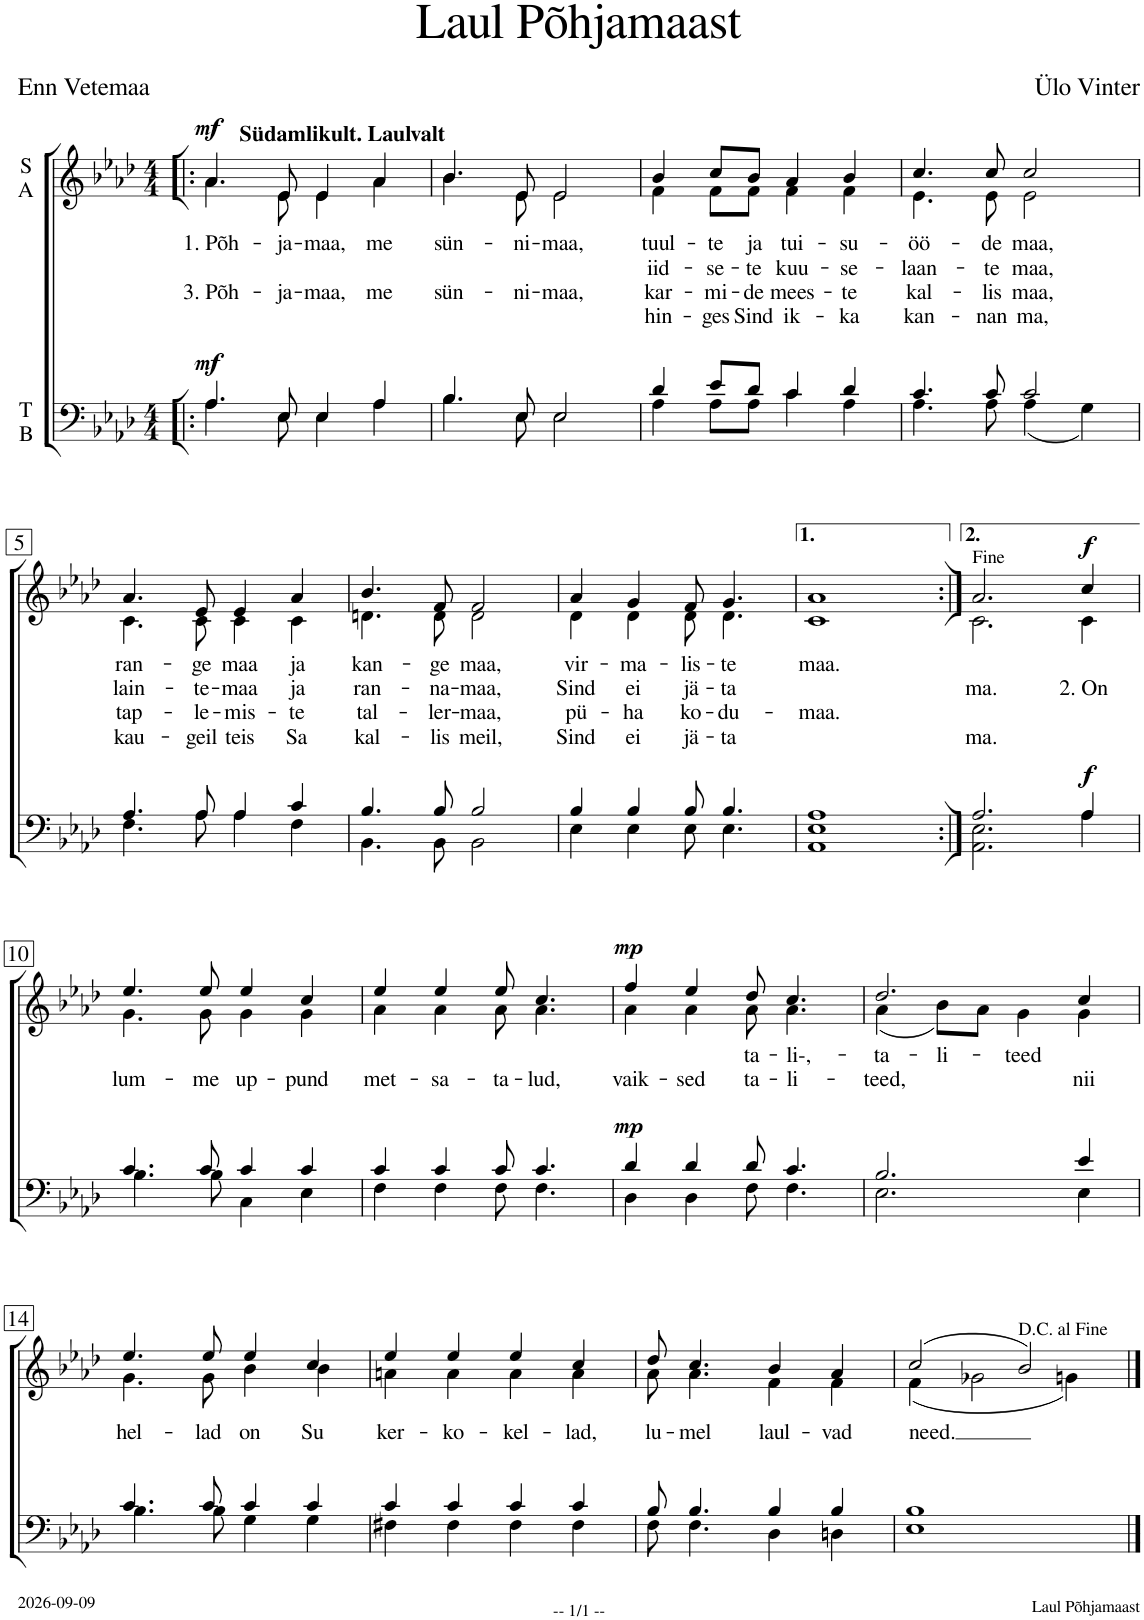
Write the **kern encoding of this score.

**kern	**dynam	**kern	**text	**text	**text	**text	**dynam
*part2	*part2	*part1	*part1	*part1	*part1	*part1	*part1
*staff2	*staff2	*staff1	*staff1	*staff1	*staff1	*staff1	*staff1
*I"T B	*	*I"S A	*	*	*	*	*
*clefF4	*	*clefG2	*	*	*	*	*
*k[b-e-a-d-]	*	*k[b-e-a-d-]	*	*	*	*	*
*M4/4	*	*M4/4	*	*	*	*	*
=1!|:	=1!|:	=1!|:	=1!|:	=1!|:	=1!|:	=1!|:	=1!|:
*^	*	*	*	*	*	*	*
!	!	!	!LO:TX:a:B:t=Südamlikult. Laulvalt	!	!	!	!	!
!	!	!LO:DY:a	!	!LO:LY:b	!	!LO:LY:b	!	!LO:DY:a
*	*	*	*^	*	*	*	*	*
4.A-/	4.A-\	mf	4.a-/	4.a-\	1. Põh-	.	3. Põh-	.	mf
!	!	!	!	!	!LO:LY:b	!	!LO:LY:b	!	!
8E-/	8E-\	.	8e-/	8e-\	-ja-	.	-ja-	.	.
!	!	!	!	!	!LO:LY:b	!	!LO:LY:b	!	!
4E-/	4E-\	.	4e-/	4e-\	-maa,	.	-maa,	.	.
!	!	!	!	!	!LO:LY:b	!	!LO:LY:b	!	!
4A-/	4A-\	.	4a-/	4a-\	me	.	me	.	.
=2	=2	=2	=2	=2	=2	=2	=2	=2	=2
!	!	!	!	!	!LO:LY:b	!	!LO:LY:b	!	!
4.B-/	4.B-\	.	4.b-/	4.b-\	sün-	.	sün-	.	.
!	!	!	!	!	!LO:LY:b	!	!LO:LY:b	!	!
8E-/	8E-\	.	8e-/	8e-\	-ni-	.	-ni-	.	.
!	!	!	!	!	!LO:LY:b	!	!LO:LY:b	!	!
2E-/	2E-\	.	2e-/	2e-\	-maa,	.	-maa,	.	.
=3	=3	=3	=3	=3	=3	=3	=3	=3	=3
!	!	!	!	!	!LO:LY:b	!LO:LY:b	!LO:LY:b	!LO:LY:b	!
4d-/	4A-\	.	4b-/	4f\	tuul-	iid-	kar-	hin-	.
!	!	!	!	!	!LO:LY:b	!LO:LY:b	!LO:LY:b	!LO:LY:b	!
8e-/L	8A-\L	.	8cc/L	8f\L	-te	-se-	-mi-	-ges	.
!	!	!	!	!	!LO:LY:b	!LO:LY:b	!LO:LY:b	!LO:LY:b	!
8d-/J	8A-\J	.	8b-/J	8f\J	ja	-te	-de	Sind	.
!	!	!	!	!	!LO:LY:b	!LO:LY:b	!LO:LY:b	!LO:LY:b	!
4c/	4c\	.	4a-/	4f\	tui-	kuu-	mees-	ik-	.
!	!	!	!	!	!LO:LY:b	!LO:LY:b	!LO:LY:b	!LO:LY:b	!
4d-/	4A-\	.	4b-/	4f\	-su-	-se-	-te	-ka	.
=4	=4	=4	=4	=4	=4	=4	=4	=4	=4
!	!	!	!	!	!LO:LY:b	!LO:LY:b	!LO:LY:b	!LO:LY:b	!
4.c/	4.A-\	.	4.cc/	4.e-\	-öö-	-laan-	kal-	kan-	.
!	!	!	!	!	!LO:LY:b	!LO:LY:b	!LO:LY:b	!LO:LY:b	!
8c/	8A-\	.	8cc/	8e-\	-de	-te	-lis	-nan	.
!	!	!	!	!	!LO:LY:b	!LO:LY:b	!LO:LY:b	!LO:LY:b	!
2c/	(4A-\	.	2cc/	2e-\	maa,	maa,	maa,	ma,	.
.	4G\)	.	.	.	.	.	.	.	.
!!LO:LB:g=z	!!
=5	=5	=5	=5	=5	=5	=5	=5	=5	=5
!	!	!	!	!	!LO:LY:b	!LO:LY:b	!LO:LY:b	!LO:LY:b	!
4.A-/	4.F\	.	4.a-/	4.c\	ran-	lain-	tap-	kau-	.
!	!	!	!	!	!LO:LY:b	!LO:LY:b	!LO:LY:b	!LO:LY:b	!
8A-/	8A-\	.	8e-/	8c\	-ge	-te-	-le-	-geil	.
!	!	!	!	!	!LO:LY:b	!LO:LY:b	!LO:LY:b	!LO:LY:b	!
4A-/	4A-\	.	4e-/	4c\	maa	-maa	-mis-	teis	.
!	!	!	!	!	!LO:LY:b	!LO:LY:b	!LO:LY:b	!LO:LY:b	!
4c/	4F\	.	4a-/	4c\	ja	ja	-te	Sa	.
=6	=6	=6	=6	=6	=6	=6	=6	=6	=6
!	!	!	!	!	!LO:LY:b	!LO:LY:b	!LO:LY:b	!LO:LY:b	!
4.B-/	4.BB-\	.	4.b-/	4.dn\	kan-	ran-	tal-	kal-	.
!	!	!	!	!	!LO:LY:b	!LO:LY:b	!LO:LY:b	!LO:LY:b	!
8B-/	8BB-\	.	8f/	8d\	-ge	-na-	-ler-	-lis	.
!	!	!	!	!	!LO:LY:b	!LO:LY:b	!LO:LY:b	!LO:LY:b	!
2B-/	2BB-\	.	2f/	2d\	maa,	-maa,	-maa,	meil,	.
=7	=7	=7	=7	=7	=7	=7	=7	=7	=7
!	!	!	!	!	!LO:LY:b	!LO:LY:b	!LO:LY:b	!LO:LY:b	!
4B-/	4E-\	.	4a-/	4d-\	vir-	Sind	pü-	Sind	.
!	!	!	!	!	!LO:LY:b	!LO:LY:b	!LO:LY:b	!LO:LY:b	!
4B-/	4E-\	.	4g/	4d-\	-ma-	ei	-ha	ei	.
!	!	!	!	!	!LO:LY:b	!LO:LY:b	!LO:LY:b	!LO:LY:b	!
8B-/	8E-\	.	8f/	8d-\	-lis-	jä-	ko-	jä-	.
!	!	!	!	!	!LO:LY:b	!LO:LY:b	!LO:LY:b	!LO:LY:b	!
4.B-/	4.E-\	.	4.g/	4.d-\	-te	-ta	-du-	-ta	.
=8	=8	=8	=8	=8	=8	=8	=8	=8	=8
!	!	!	!	!	!LO:LY:b	!	!LO:LY:b	!	!
1A-	1AA- 1E-	.	1a-	1c	maa.	.	-maa.	.	.
=9:|!	=9:|!	=9:|!	=9:|!	=9:|!	=9:|!	=9:|!	=9:|!	=9:|!	=9:|!
!	!	!	!	!	!	!LO:LY:b	!	!LO:LY:b	!
2.A-/	2.AA-\ 2.E-\	.	2.a-/	2.c\	.	ma.	.	ma.	.
!	!	!LO:DY:a	!	!	!	!LO:LY:b	!	!	!LO:DY:a
4A-/	4A-\	f	4cc/	4c\	.	2. On	.	.	f
!!LO:LB:g=z	!!
=10	=10	=10	=10	=10	=10	=10	=10	=10	=10
!	!	!	!	!	!	!LO:LY:b	!	!	!
4.c/	4.B-\	.	4.ee-/	4.g\	.	lum-	.	.	.
!	!	!	!	!	!	!LO:LY:b	!	!	!
8c/	8B-\	.	8ee-/	8g\	.	-me	.	.	.
!	!	!	!	!	!	!LO:LY:b	!	!	!
4c/	4C\	.	4ee-/	4g\	.	up-	.	.	.
!	!	!	!	!	!	!LO:LY:b	!	!	!
4c/	4E-\	.	4cc/	4g\	.	-pund	.	.	.
=11	=11	=11	=11	=11	=11	=11	=11	=11	=11
!	!	!	!	!	!	!LO:LY:b	!	!	!
4c/	4F\	.	4ee-/	4a-\	.	met-	.	.	.
!	!	!	!	!	!	!LO:LY:b	!	!	!
4c/	4F\	.	4ee-/	4a-\	.	-sa-	.	.	.
!	!	!	!	!	!	!LO:LY:b	!	!	!
8c/	8F\	.	8ee-/	8a-\	.	-ta-	.	.	.
!	!	!	!	!	!	!LO:LY:b	!	!	!
4.c/	4.F\	.	4.cc/	4.a-\	.	-lud,	.	.	.
=12	=12	=12	=12	=12	=12	=12	=12	=12	=12
!	!	!LO:DY:a	!	!	!	!LO:LY:b	!	!	!LO:DY:a
4d-/	4D-\	mp	4ff/	4a-\	.	vaik-	.	.	mp
!	!	!	!	!	!	!LO:LY:b	!	!	!
4d-/	4D-\	.	4ee-/	4a-\	.	-sed	.	.	.
!	!	!	!	!	!	!LO:LY:b	!	!	!
!	!	!	!	!	!LO:LY:b	!	!	!	!
8d-/	8F\	.	8dd-/	8a-\	ta-	ta-	.	.	.
!	!	!	!	!	!	!LO:LY:b	!	!	!
!	!	!	!	!	!LO:LY:b	!	!	!	!
4.c/	4.F\	.	4.cc/	4.a-\	-li-,-	-li-	.	.	.
=13	=13	=13	=13	=13	=13	=13	=13	=13	=13
!	!	!	!	!	!	!LO:LY:b	!	!	!
!	!	!	!	!	!LO:LY:b	!	!	!	!
2.B-/	2.E-\	.	2.dd-/	(4a-\	-ta-	-teed,	.	.	.
!	!	!	!	!	!LO:LY:b	!	!	!	!
.	.	.	.	8b-\L)	-li-	.	.	.	.
.	.	.	.	8a-\J	.	.	.	.	.
!	!	!	!	!	!LO:LY:b	!	!	!	!
.	.	.	.	4g\	-teed	.	.	.	.
!	!	!	!	!	!	!LO:LY:b	!	!	!
4e-/	4E-\	.	4cc/	4g\	.	nii	.	.	.
!!LO:LB:g=z	!!
=14	=14	=14	=14	=14	=14	=14	=14	=14	=14
!	!	!	!	!	!	!LO:LY:b	!	!	!
4.c/	4.B-\	.	4.ee-/	4.g\	.	hel-	.	.	.
!	!	!	!	!	!	!LO:LY:b	!	!	!
8c/	8B-\	.	8ee-/	8g\	.	-lad	.	.	.
!	!	!	!	!	!	!LO:LY:b	!	!	!
4c/	4G\	.	4ee-/	4b-\	.	on	.	.	.
!	!	!	!	!	!	!LO:LY:b	!	!	!
4c/	4G\	.	4cc/	4b-\	.	Su	.	.	.
=15	=15	=15	=15	=15	=15	=15	=15	=15	=15
!	!	!	!	!	!	!LO:LY:b	!	!	!
4c/	4F#X\	.	4ee-/	4an\	.	ker-	.	.	.
!	!	!	!	!	!	!LO:LY:b	!	!	!
4c/	4F#\	.	4ee-/	4a\	.	-ko-	.	.	.
!	!	!	!	!	!	!LO:LY:b	!	!	!
4c/	4F#\	.	4ee-/	4a\	.	-kel-	.	.	.
!	!	!	!	!	!	!LO:LY:b	!	!	!
4c/	4F#\	.	4cc/	4a\	.	-lad,	.	.	.
=16	=16	=16	=16	=16	=16	=16	=16	=16	=16
!	!	!	!	!	!	!LO:LY:b	!	!	!
8B-/	8F\	.	8dd-/	8a-\	.	lu-	.	.	.
!	!	!	!	!	!	!LO:LY:b	!	!	!
4.B-/	4.F\	.	4.cc/	4.a-\	.	-mel	.	.	.
!	!	!	!	!	!	!LO:LY:b	!	!	!
4B-/	4D-\	.	4b-/	4f\	.	laul-	.	.	.
!	!	!	!	!	!	!LO:LY:b	!	!	!
4B-/	4Dn\	.	4a-/	4f\	.	-vad	.	.	.
=17	=17	=17	=17	=17	=17	=17	=17	=17	=17
!	!	!	!	!	!	!LO:LY:b	!	!	!
1B-	1E-	.	(2cc/	(4f\	.	need.	.	.	.
.	.	.	.	2g-X\	.	.	.	.	.
.	.	.	2b-/)	.	.	.	.	.	.
.	.	.	.	4gn\)	.	.	.	.	.
*v	*v	*	*	*	*	*	*	*	*
*	*	*v	*v	*	*	*	*	*
==	==	==	==	==	==	==	==
*-	*-	*-	*-	*-	*-	*-	*-
